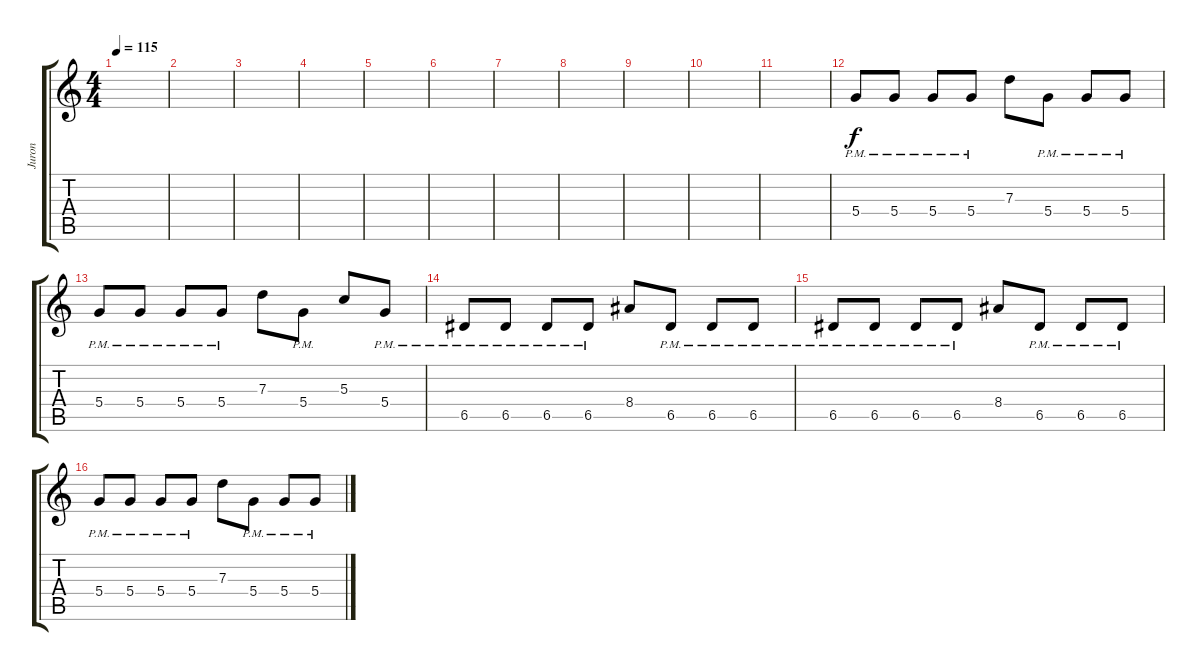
\track ("Juron" "Juron") {instrument distortionguitar}
\staff {score tabs}
\tuning (E4 B3 G3 D3 A2 E2) {hide}
\ts (4 4)
\tempo 115
\clef g2
\ks c
|
|
|
|
|
|
|
|
|
|
|
5.4{pm}.8 5.4{pm}.8 5.4{pm}.8 5.4{pm}.8 7.3.8 5.4{pm}.8 5.4{pm}.8 5.4{pm}.8 |
5.4{pm}.8 5.4{pm}.8 5.4{pm}.8 5.4{pm}.8 7.3.8 5.4{pm}.8 5.3.8 5.4{pm}.8 |
6.5{pm}.8 6.5{pm}.8 6.5{pm}.8 6.5{pm}.8 8.4.8 6.5{pm}.8 6.5{pm}.8 6.5{pm}.8 |
6.5{pm}.8 6.5{pm}.8 6.5{pm}.8 6.5{pm}.8 8.4.8 6.5{pm}.8 6.5{pm}.8 6.5{pm}.8 |
5.4{pm}.8 5.4{pm}.8 5.4{pm}.8 5.4{pm}.8 7.3.8 5.4{pm}.8 5.4{pm}.8 5.4{pm}.8
